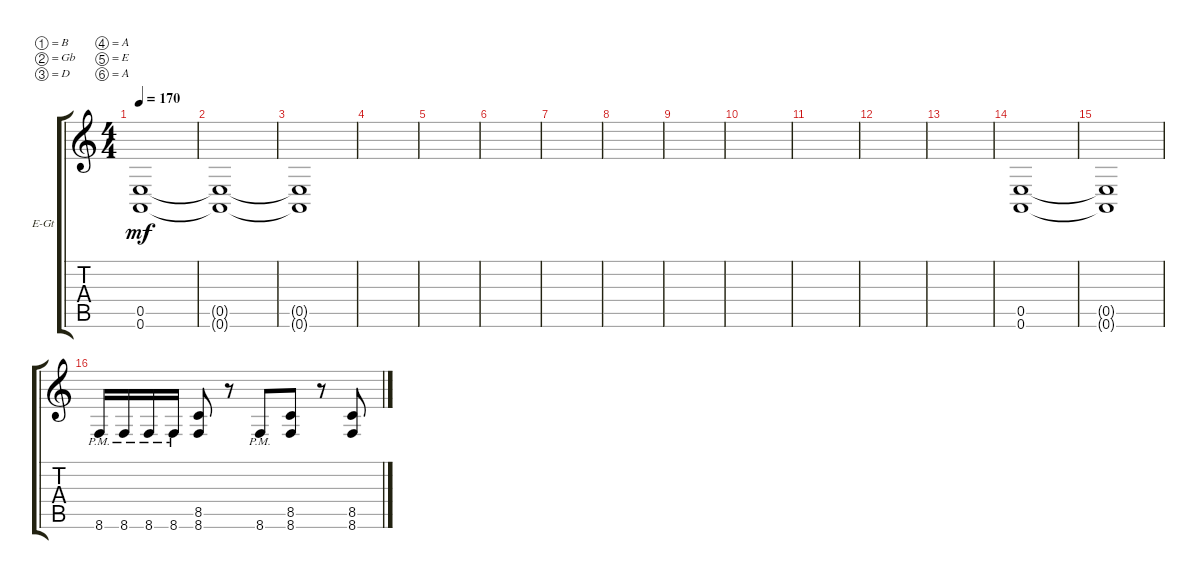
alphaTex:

\bracketExtendMode groupsimilarinstruments
\firstSystemTrackNameOrientation horizontal
\otherSystemsTrackNameOrientation horizontal
\track ("Quentin Laval" "E-Gt") {instrument distortionguitar}
\staff {score tabs}
\tuning (B3 Gb3 D3 A2 E2 A1)
\ts (4 4)
\tempo 170
\clef g2
\ks c
(0.6{t} 0.5{t}).1{dy mf} |
(0.6{t} 0.5{t}).1 |
(0.6{t} 0.5{t}).1 |
|
|
|
|
|
|
|
|
|
|
(0.6 0.5).1 |
(0.5{t} 0.6{t}).1 |
8.6{pm}.16 8.6{pm}.16 8.6{pm}.16 8.6{pm}.16 (8.6 8.5).8 r.8 8.6{pm}.8 (8.6 8.5).8 r.8 (8.6 8.5).8
